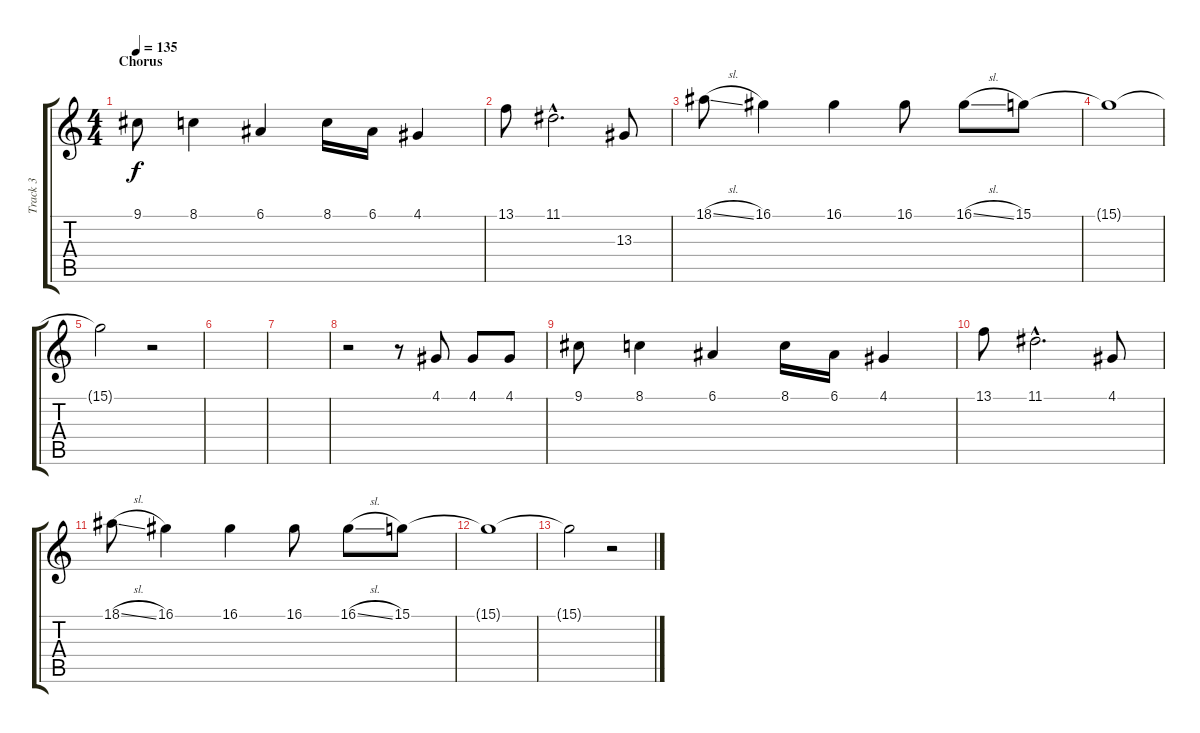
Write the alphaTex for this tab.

\track ("Track 3" "Track 3") {instrument synthvoice}
\staff {score tabs}
\tuning (E4 B3 G3 D3 A2 E2) {hide}
\ts (4 4)
\section ("" "Chorus")
\tempo 135
\clef g2
\ks c
9.1.8{dy f} 8.1.4 6.1.4 8.1.16 6.1.16 4.1.4 |
13.1.8 11.1{hac}.2{d} 13.3.8 |
18.1{sl}.8 16.1.4 16.1.4 16.1.8 16.1{sl}.8 15.1.8 |
15.1{t}.1 |
15.1{t}.2 r.2 |
|
|
r.2 r.8 4.1.8 4.1.8 4.1.8 |
9.1.8 8.1.4 6.1.4 8.1.16 6.1.16 4.1.4 |
13.1.8 11.1{hac}.2{d} 4.1.8 |
18.1{sl}.8 16.1.4 16.1.4 16.1.8 16.1{sl}.8 15.1.8 |
15.1{t}.1 |
15.1{t}.2 r.2
